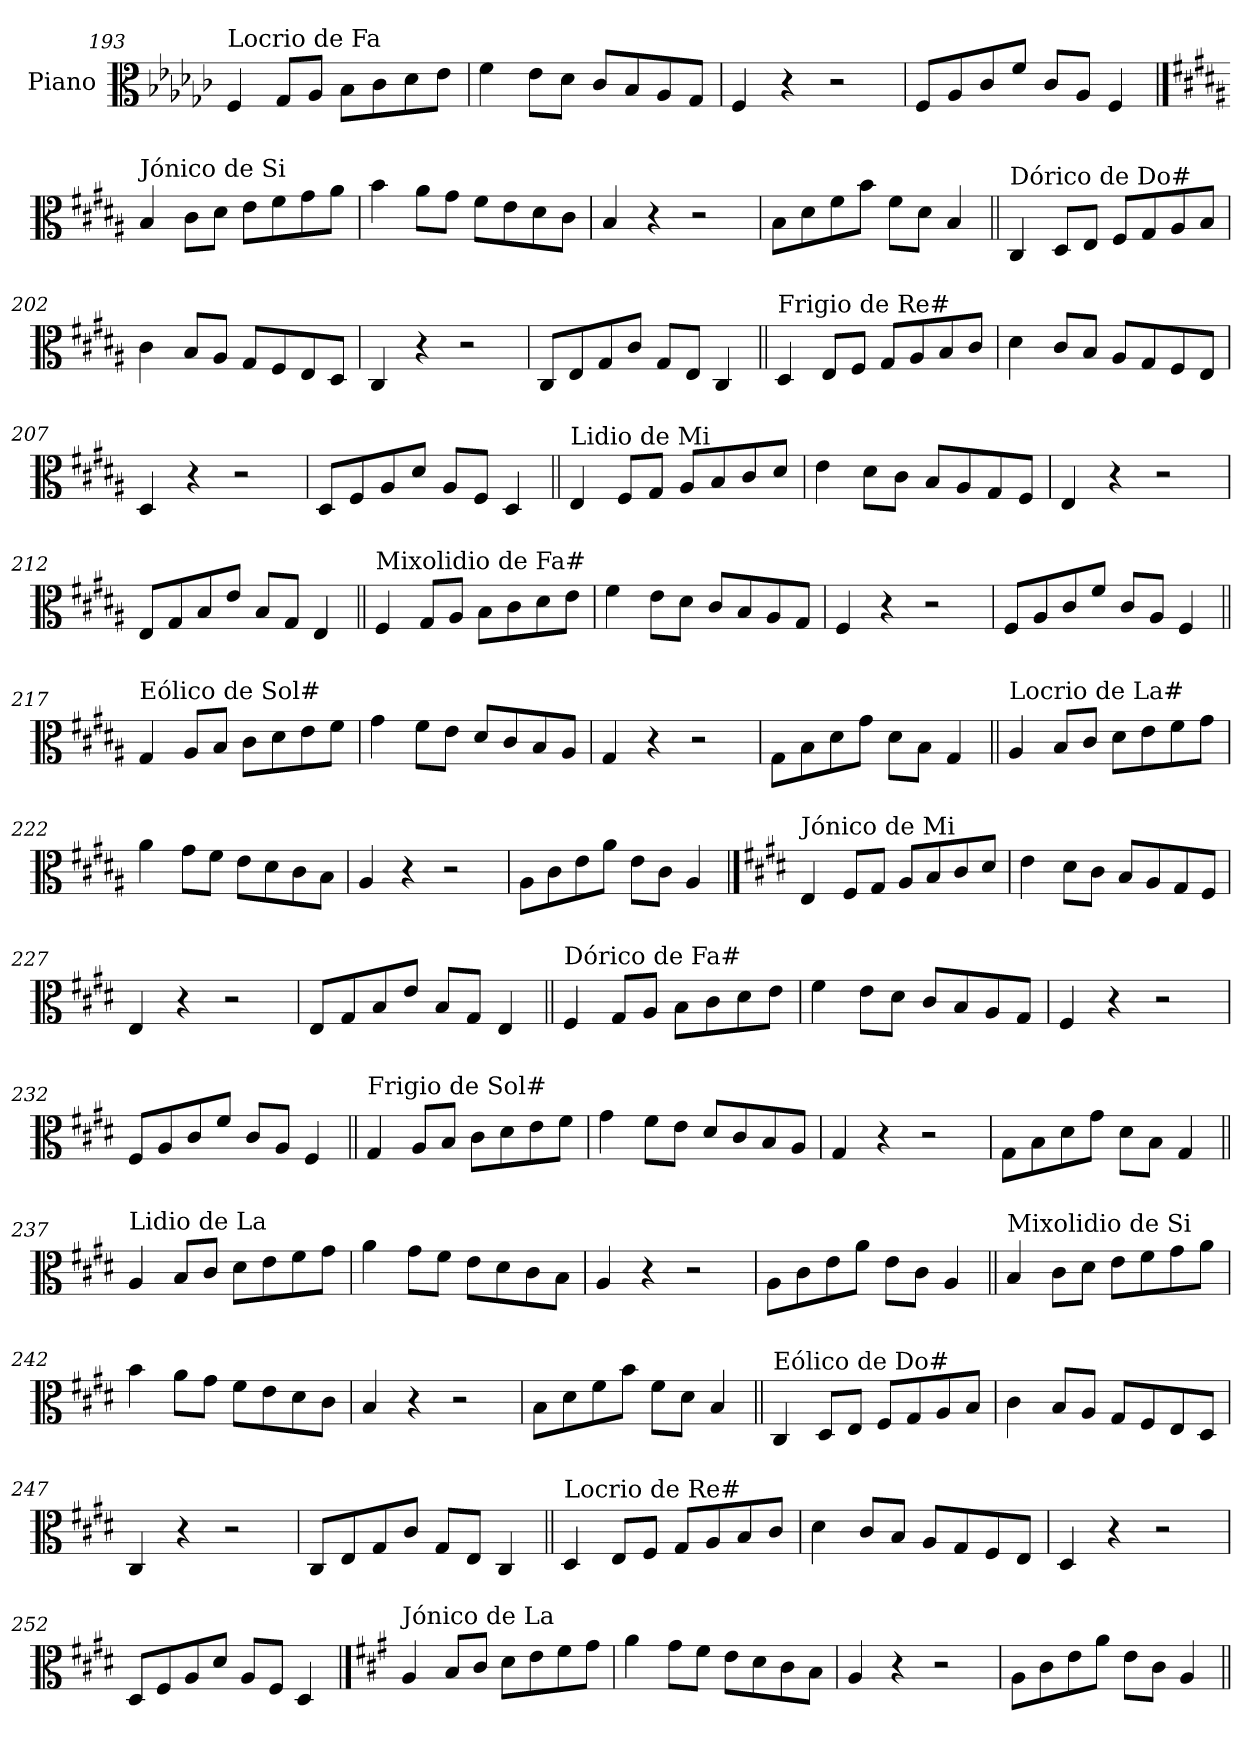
**kern
*part1
*staff1
*I"Piano
*I'Pno.
!!LO:LB:g=z
*clefC3
*k[b-e-a-d-g-c-]
=193
!LO:TX:a:t=Locrio de Fa
4F/
8G-/L
8A-/J
8B-\L
8c-\
8d-\
8e-\J
=194
4f\
8e-\L
8d-\J
8c-/L
8B-/
8A-/
8G-/J
=195
4F/
4r
2r
=196
8F/L
8A-/
8c-/
8f/J
8c-/L
8A-/J
4F/
!!LO:PB:g=z
==197
*k[f#c#g#d#a#]
!LO:TX:a:t=Jónico de Si
4B/
8c#\L
8d#\J
8e\L
8f#\
8g#\
8a#\J
=198
4b\
8a#\L
8g#\J
8f#\L
8e\
8d#\
8c#\J
=199
4B/
4r
2r
=200
8B\L
8d#\
8f#\
8b\J
8f#\L
8d#\J
4B/
!!LO:LB:g=z
=201||
!LO:TX:a:t=Dórico de Do#
4C#/
8D#/L
8E/J
8F#/L
8G#/
8A#/
8B/J
=202
4c#\
8B/L
8A#/J
8G#/L
8F#/
8E/
8D#/J
=203
4C#/
4r
2r
=204
8C#/L
8E/
8G#/
8c#/J
8G#/L
8E/J
4C#/
!!LO:LB:g=z
=205||
!LO:TX:a:t=Frigio de Re#
4D#/
8E/L
8F#/J
8G#/L
8A#/
8B/
8c#/J
=206
4d#\
8c#/L
8B/J
8A#/L
8G#/
8F#/
8E/J
=207
4D#/
4r
2r
=208
8D#/L
8F#/
8A#/
8d#/J
8A#/L
8F#/J
4D#/
!!LO:LB:g=z
=209||
!LO:TX:a:t=Lidio de Mi
4E/
8F#/L
8G#/J
8A#/L
8B/
8c#/
8d#/J
=210
4e\
8d#\L
8c#\J
8B/L
8A#/
8G#/
8F#/J
=211
4E/
4r
2r
=212
8E/L
8G#/
8B/
8e/J
8B/L
8G#/J
4E/
!!LO:LB:g=z
=213||
!LO:TX:a:t=Mixolidio de Fa#
4F#/
8G#/L
8A#/J
8B\L
8c#\
8d#\
8e\J
=214
4f#\
8e\L
8d#\J
8c#/L
8B/
8A#/
8G#/J
=215
4F#/
4r
2r
=216
8F#/L
8A#/
8c#/
8f#/J
8c#/L
8A#/J
4F#/
!!LO:LB:g=z
=217||
!LO:TX:a:t=Eólico de Sol#
4G#/
8A#/L
8B/J
8c#\L
8d#\
8e\
8f#\J
=218
4g#\
8f#\L
8e\J
8d#/L
8c#/
8B/
8A#/J
=219
4G#/
4r
2r
=220
8G#\L
8B\
8d#\
8g#\J
8d#\L
8B\J
4G#/
!!LO:LB:g=z
=221||
!LO:TX:a:t=Locrio de La#
4A#/
8B/L
8c#/J
8d#\L
8e\
8f#\
8g#\J
=222
4a#\
8g#\L
8f#\J
8e\L
8d#\
8c#\
8B\J
=223
4A#/
4r
2r
=224
8A#\L
8c#\
8e\
8a#\J
8e\L
8c#\J
4A#/
!!LO:PB:g=z
==225
*k[f#c#g#d#]
!LO:TX:a:t=Jónico de Mi
4E/
8F#/L
8G#/J
8A/L
8B/
8c#/
8d#/J
=226
4e\
8d#\L
8c#\J
8B/L
8A/
8G#/
8F#/J
=227
4E/
4r
2r
=228
8E/L
8G#/
8B/
8e/J
8B/L
8G#/J
4E/
!!LO:LB:g=z
=229||
!LO:TX:a:t=Dórico de Fa#
4F#/
8G#/L
8A/J
8B\L
8c#\
8d#\
8e\J
=230
4f#\
8e\L
8d#\J
8c#/L
8B/
8A/
8G#/J
=231
4F#/
4r
2r
=232
8F#/L
8A/
8c#/
8f#/J
8c#/L
8A/J
4F#/
!!LO:LB:g=z
=233||
!LO:TX:a:t=Frigio de Sol#
4G#/
8A/L
8B/J
8c#\L
8d#\
8e\
8f#\J
=234
4g#\
8f#\L
8e\J
8d#/L
8c#/
8B/
8A/J
=235
4G#/
4r
2r
=236
8G#\L
8B\
8d#\
8g#\J
8d#\L
8B\J
4G#/
!!LO:LB:g=z
=237||
!LO:TX:a:t=Lidio de La
4A/
8B/L
8c#/J
8d#\L
8e\
8f#\
8g#\J
=238
4a\
8g#\L
8f#\J
8e\L
8d#\
8c#\
8B\J
=239
4A/
4r
2r
=240
8A\L
8c#\
8e\
8a\J
8e\L
8c#\J
4A/
!!LO:LB:g=z
=241||
!LO:TX:a:t=Mixolidio de Si
4B/
8c#\L
8d#\J
8e\L
8f#\
8g#\
8a\J
=242
4b\
8a\L
8g#\J
8f#\L
8e\
8d#\
8c#\J
=243
4B/
4r
2r
=244
8B\L
8d#\
8f#\
8b\J
8f#\L
8d#\J
4B/
!!LO:LB:g=z
=245||
!LO:TX:a:t=Eólico de Do#
4C#/
8D#/L
8E/J
8F#/L
8G#/
8A/
8B/J
=246
4c#\
8B/L
8A/J
8G#/L
8F#/
8E/
8D#/J
=247
4C#/
4r
2r
=248
8C#/L
8E/
8G#/
8c#/J
8G#/L
8E/J
4C#/
!!LO:LB:g=z
=249||
!LO:TX:a:t=Locrio de Re#
4D#/
8E/L
8F#/J
8G#/L
8A/
8B/
8c#/J
=250
4d#\
8c#/L
8B/J
8A/L
8G#/
8F#/
8E/J
=251
4D#/
4r
2r
=252
8D#/L
8F#/
8A/
8d#/J
8A/L
8F#/J
4D#/
!!LO:PB:g=z
==253
*k[f#c#g#]
!LO:TX:a:t=Jónico de La
4A/
8B/L
8c#/J
8d\L
8e\
8f#\
8g#\J
=254
4a\
8g#\L
8f#\J
8e\L
8d\
8c#\
8B\J
=255
4A/
4r
2r
=256
8A\L
8c#\
8e\
8a\J
8e\L
8c#\J
4A/
=||
*-
